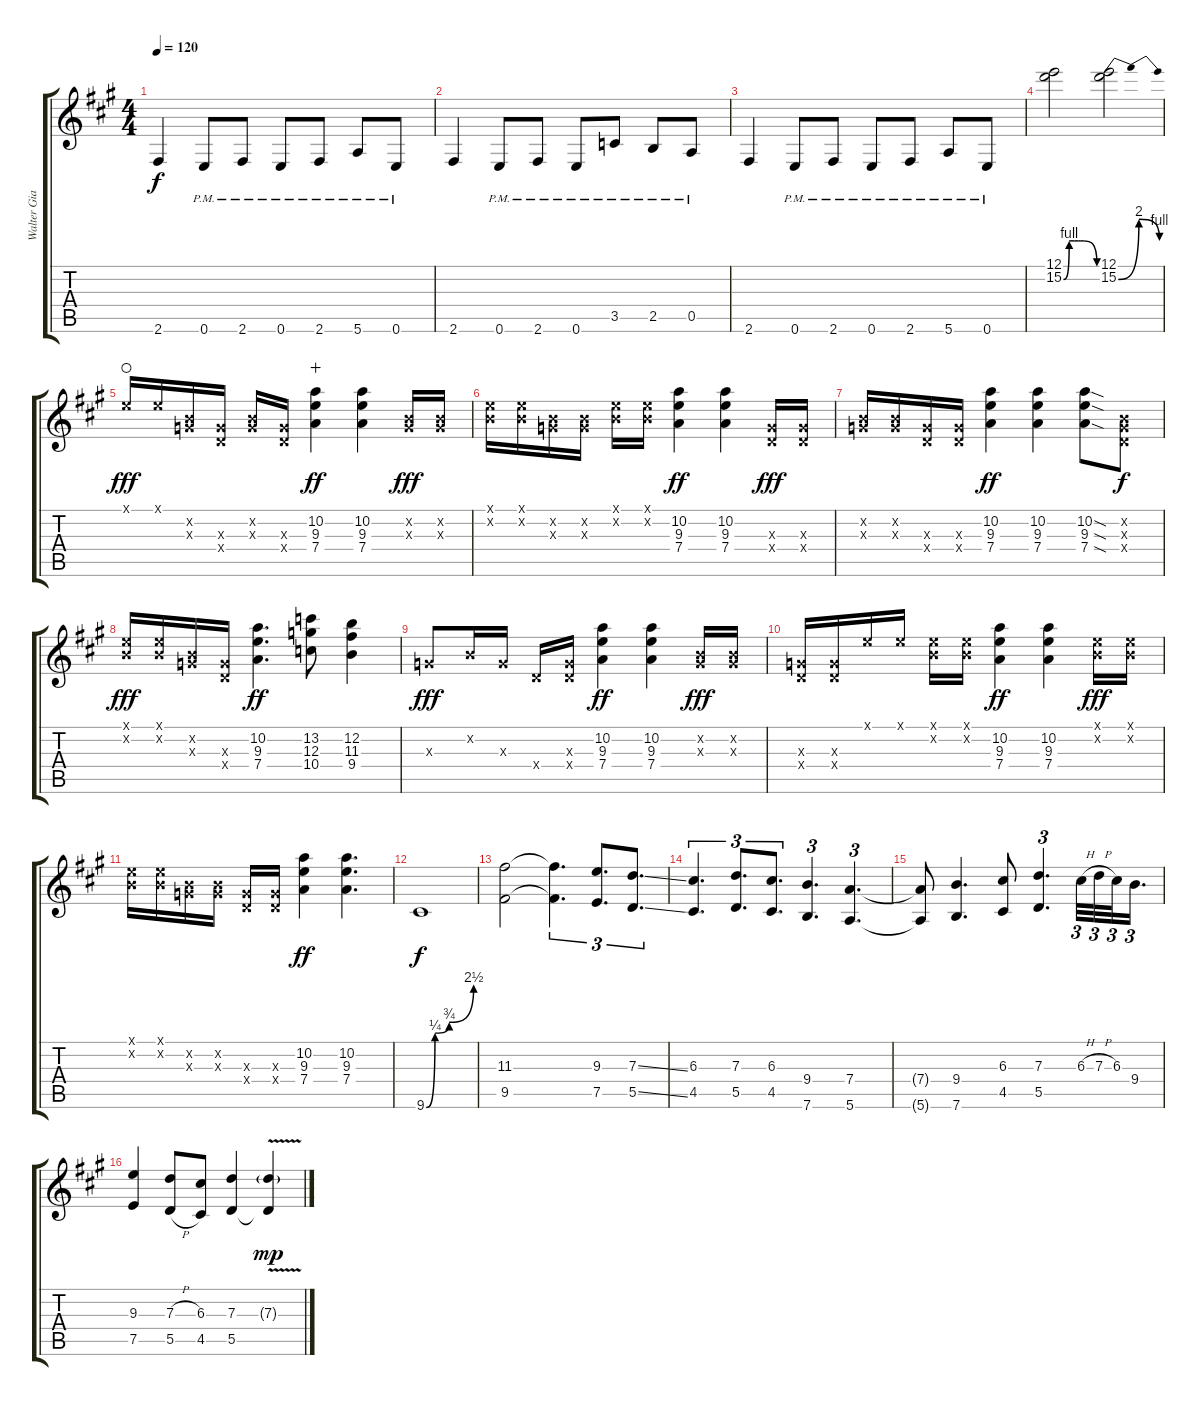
\track ("Walter Giardino" "Walter Gia") {instrument overdrivenguitar}
\staff {score tabs}
\tuning (E4 B3 G3 D3 A2 E2) {hide}
\ts (4 4)
\tempo 120
\clef g2
\ks a
2.6.4{dy f} 0.6{pm}.8 2.6{pm}.8 0.6{pm}.8 2.6{pm}.8 5.6{pm}.8 0.6{pm}.8 |
2.6.4 0.6{pm}.8 2.6{pm}.8 0.6{pm}.8 3.5{pm}.8 2.5{pm}.8 0.5{pm}.8 |
2.6.4 0.6{pm}.8 2.6{pm}.8 0.6{pm}.8 2.6{pm}.8 5.6{pm}.8 0.6{pm}.8 |
(12.1 15.2{be (custom 0 0 10 4 20 4 27 4 30 4 35 4 60 0)}).2 (12.1 15.2{be (bendrelease 0 0 10 8 20 8 60 4)}).2 |
0.1{x}.16{dy fff waho} 0.1{x}.16 (0.2{x} 0.3{x}).16 (0.3{x} 0.4{x}).16 (0.2{x} 0.3{x}).16 (0.3{x} 0.4{x}).16 (10.2 9.3 7.4).4{dy ff wahc} (10.2 9.3 7.4).4 (0.2{x} 0.3{x}).16{dy fff} (0.2{x} 0.3{x}).16 |
(0.1{x} 0.2{x}).16 (0.1{x} 0.2{x}).16 (0.2{x} 0.3{x}).16 (0.2{x} 0.3{x}).16 (0.1{x} 0.2{x}).16 (0.1{x} 0.2{x}).16 (10.2 9.3 7.4).4{dy ff} (10.2 9.3 7.4).4 (0.3{x} 0.4{x}).16{dy fff} (0.3{x} 0.4{x}).16 |
(0.2{x} 0.3{x}).16 (0.2{x} 0.3{x}).16 (0.3{x} 0.4{x}).16 (0.3{x} 0.4{x}).16 (10.2 9.3 7.4).4{dy ff} (10.2 9.3 7.4).4 (10.2{sod} 9.3{sod} 7.4{sod}).8 (0.2{x} 0.3{x} 0.4{x}).8{dy f} |
(0.1{x} 0.2{x}).16{dy fff} (0.1{x} 0.2{x}).16 (0.2{x} 0.3{x}).16 (0.3{x} 0.4{x}).16 (10.2 9.3 7.4).4{d dy ff} (13.2 12.3 10.4).8 (12.2 11.3 9.4).4 |
0.3{x}.8{dy fff} 0.2{x}.16 0.3{x}.16 0.4{x}.16 (0.3{x} 0.4{x}).16 (10.2 9.3 7.4).4{dy ff} (10.2 9.3 7.4).4 (0.2{x} 0.3{x}).16{dy fff} (0.2{x} 0.3{x}).16 |
(0.3{x} 0.4{x}).16 (0.3{x} 0.4{x}).16 0.1{x}.16 0.1{x}.16 (0.1{x} 0.2{x}).16 (0.1{x} 0.2{x}).16 (10.2 9.3 7.4).4{dy ff} (10.2 9.3 7.4).4 (0.1{x} 0.2{x}).16{dy fff} (0.1{x} 0.2{x}).16 |
(0.1{x} 0.2{x}).16 (0.1{x} 0.2{x}).16 (0.2{x} 0.3{x}).16 (0.2{x} 0.3{x}).16 (0.3{x} 0.4{x}).16 (0.3{x} 0.4{x}).16 (10.2 9.3 7.4).4{dy ff} (10.2 9.3 7.4).4{d} |
9.6{be (custom 0 0 11 1 29 3 60 10)}.1{dy f} |
(11.3 9.5).2 (11.3{t} 9.5{t}).4{d tu (3 2)} (9.3 7.5).8{d tu (3 2)} (7.3{ss} 5.5{ss}).8{d tu (3 2)} |
(6.3 4.5).4{d tu (3 2)} (7.3 5.5).8{d tu (3 2)} (6.3 4.5).8{d tu (3 2)} (9.4 7.6).4{d tu (3 2)} (7.4 5.6).4{d tu (3 2)} |
(7.4{t} 5.6{t}).8 (9.4 7.6).4{d} (6.3 4.5).8 (7.3 5.5).4{d tu (3 2)} 6.3{h}.32{tu (3 2)} 7.3{h}.32{tu (3 2)} 6.3.32{tu (3 2) beam splitsecondary} 9.4.16{d tu (3 2)} |
(9.3 7.5).4 (7.3{h} 5.5{h}).8 (6.3 4.5).8 (7.3 5.5).4 (7.3{v g} 5.5{t}).4{dy mp}
